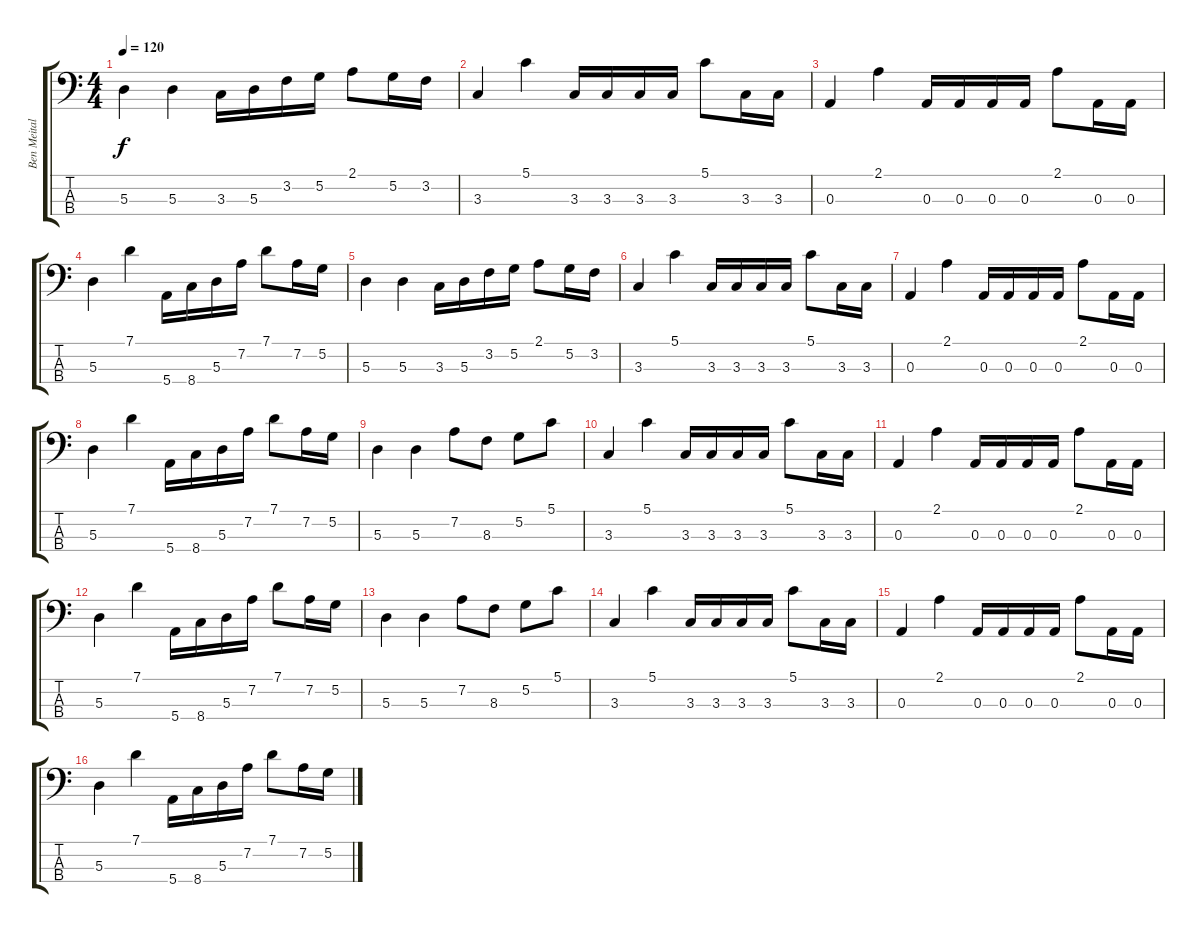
\track ("Ben Meital" "Ben Meital") {instrument electricbassfinger}
\staff {score tabs}
\tuning (G2 D2 A1 E1) {hide}
\ts (4 4)
\tempo 120
\clef f4
\ks c
5.3.4{dy f} 5.3.4 3.3.16 5.3.16 3.2.16 5.2.16 2.1.8 5.2.16 3.2.16 |
3.3.4 5.1.4 3.3.16 3.3.16 3.3.16 3.3.16 5.1.8 3.3.16 3.3.16 |
0.3.4 2.1.4 0.3.16 0.3.16 0.3.16 0.3.16 2.1.8 0.3.16 0.3.16 |
5.3.4 7.1.4 5.4.16 8.4.16 5.3.16 7.2.16 7.1.8 7.2.16 5.2.16 |
5.3.4 5.3.4 3.3.16 5.3.16 3.2.16 5.2.16 2.1.8 5.2.16 3.2.16 |
3.3.4 5.1.4 3.3.16 3.3.16 3.3.16 3.3.16 5.1.8 3.3.16 3.3.16 |
0.3.4 2.1.4 0.3.16 0.3.16 0.3.16 0.3.16 2.1.8 0.3.16 0.3.16 |
5.3.4 7.1.4 5.4.16 8.4.16 5.3.16 7.2.16 7.1.8 7.2.16 5.2.16 |
5.3.4 5.3.4 7.2.8 8.3.8 5.2.8 5.1.8 |
3.3.4 5.1.4 3.3.16 3.3.16 3.3.16 3.3.16 5.1.8 3.3.16 3.3.16 |
0.3.4 2.1.4 0.3.16 0.3.16 0.3.16 0.3.16 2.1.8 0.3.16 0.3.16 |
5.3.4 7.1.4 5.4.16 8.4.16 5.3.16 7.2.16 7.1.8 7.2.16 5.2.16 |
5.3.4 5.3.4 7.2.8 8.3.8 5.2.8 5.1.8 |
3.3.4 5.1.4 3.3.16 3.3.16 3.3.16 3.3.16 5.1.8 3.3.16 3.3.16 |
0.3.4 2.1.4 0.3.16 0.3.16 0.3.16 0.3.16 2.1.8 0.3.16 0.3.16 |
5.3.4 7.1.4 5.4.16 8.4.16 5.3.16 7.2.16 7.1.8 7.2.16 5.2.16
